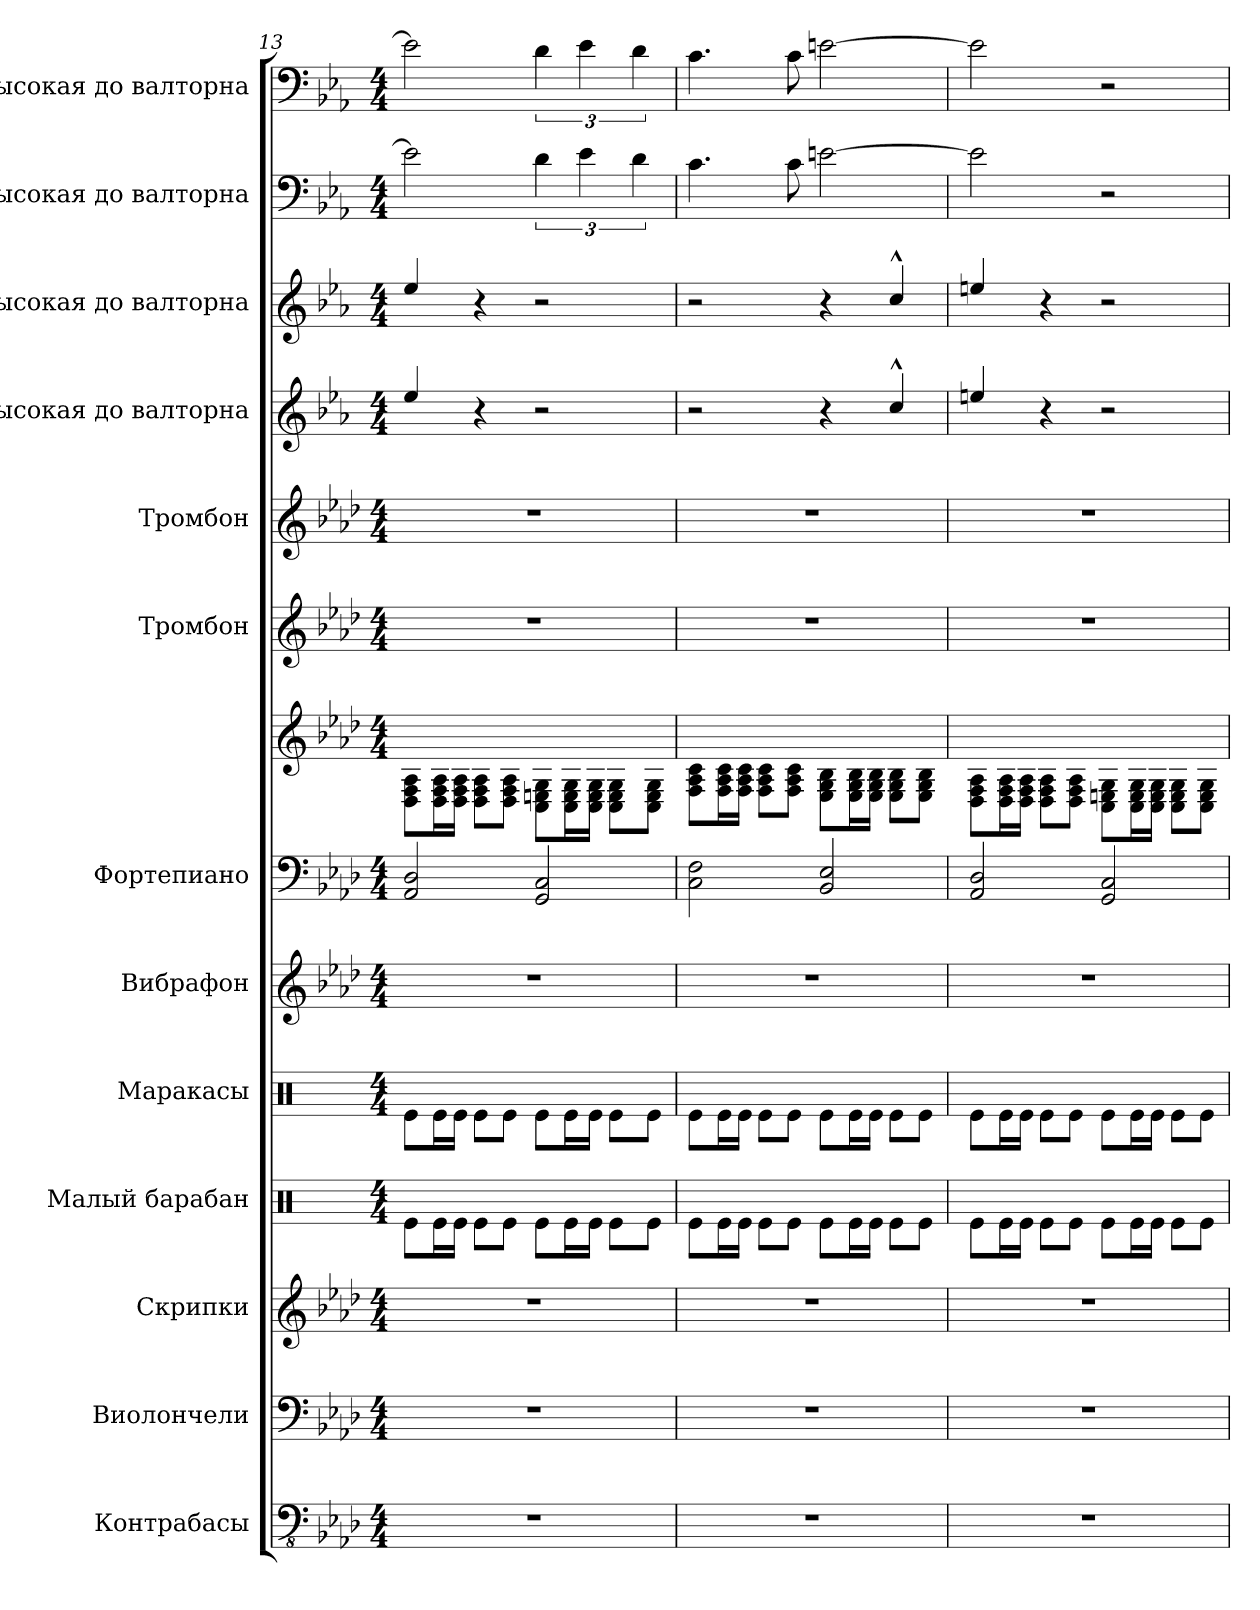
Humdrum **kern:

**kern	**kern	**kern	**kern	**kern	**kern	**kern	**kern	**kern	**kern	**kern	**kern	**kern	**kern
*part13	*part12	*part11	*part10	*part9	*part8	*part7	*part7	*part6	*part5	*part4	*part3	*part2	*part1
*staff14	*staff13	*staff12	*staff11	*staff10	*staff9	*staff8	*staff7	*staff6	*staff5	*staff4	*staff3	*staff2	*staff1
*I"Контрабасы	*I"Виолончели	*I"Скрипки	*I"Малый барабан	*I"Маракасы	*I"Вибрафон	*I"Фортепиано	*	*I"Тромбон	*I"Тромбон	*I"Высокая до валторна	*I"Высокая до валторна	*I"Высокая до валторна	*I"Высокая до валторна
!!LO:PB:g=z
*clefFv4	*clefF4	*clefG2	*clefX	*clefX	*clefG2	*clefF4	*clefG2	*clefG2	*clefG2	*clefG2	*clefG2	*clefF4	*clefF4
*	*	*	*	*	*	*	*	*	*	*ITrd4c7	*ITrd4c7	*ITrd4c7	*ITrd4c7
*k[b-e-a-d-]	*k[b-e-a-d-]	*k[b-e-a-d-]	*k[]	*k[]	*k[b-e-a-d-]	*k[b-e-a-d-]	*k[b-e-a-d-]	*k[b-e-a-d-]	*k[b-e-a-d-]	*k[b-e-a-d-]	*k[b-e-a-d-]	*k[b-e-a-d-]	*k[b-e-a-d-]
*M4/4	*M4/4	*M4/4	*M4/4	*M4/4	*M4/4	*M4/4	*M4/4	*M4/4	*M4/4	*M4/4	*M4/4	*M4/4	*M4/4
=13	=13	=13	=13	=13	=13	=13	=13	=13	=13	=13	=13	=13	=13
1r	1r	1r	8Re\L	8Re\L	1r	2AA-/ 2D-/	8D-\ 8F\ 8A-\L	1r	1r	4a-/	4a-/	2A-\]	2A-\]
.	.	.	16Re\L	16Re\L	.	.	16D-\ 16F\ 16A-\L	.	.	.	.	.	.
.	.	.	16Re\JJ	16Re\JJ	.	.	16D-\ 16F\ 16A-\JJ	.	.	.	.	.	.
.	.	.	8Re\L	8Re\L	.	.	8D-\ 8F\ 8A-\L	.	.	4r	4r	.	.
.	.	.	8Re\J	8Re\J	.	.	8D-\ 8F\ 8A-\J	.	.	.	.	.	.
.	.	.	8Re\L	8Re\L	.	2GG/ 2C/	8C\ 8En\ 8G\L	.	.	2r	2r	6G\	6G\
.	.	.	16Re\L	16Re\L	.	.	16C\ 16E\ 16G\L	.	.	.	.	.	.
.	.	.	.	.	.	.	.	.	.	.	.	6A-\	6A-\
.	.	.	16Re\JJ	16Re\JJ	.	.	16C\ 16E\ 16G\JJ	.	.	.	.	.	.
.	.	.	8Re\L	8Re\L	.	.	8C\ 8E\ 8G\L	.	.	.	.	.	.
.	.	.	.	.	.	.	.	.	.	.	.	6G\	6G\
.	.	.	8Re\J	8Re\J	.	.	8C\ 8E\ 8G\J	.	.	.	.	.	.
=14	=14	=14	=14	=14	=14	=14	=14	=14	=14	=14	=14	=14	=14
1r	1r	1r	8Re\L	8Re\L	1r	2C\ 2F\	8F\ 8A-\ 8c\L	1r	1r	2r	2r	4.F\	4.F\
.	.	.	16Re\L	16Re\L	.	.	16F\ 16A-\ 16c\L	.	.	.	.	.	.
.	.	.	16Re\JJ	16Re\JJ	.	.	16F\ 16A-\ 16c\JJ	.	.	.	.	.	.
.	.	.	8Re\L	8Re\L	.	.	8F\ 8A-\ 8c\L	.	.	.	.	.	.
.	.	.	8Re\J	8Re\J	.	.	8F\ 8A-\ 8c\J	.	.	.	.	8F\	8F\
.	.	.	8Re\L	8Re\L	.	2BB-/ 2E-/	8E-\ 8G\ 8B-\L	.	.	4r	4r	[2An\	[2An\
.	.	.	16Re\L	16Re\L	.	.	16E-\ 16G\ 16B-\L	.	.	.	.	.	.
.	.	.	16Re\JJ	16Re\JJ	.	.	16E-\ 16G\ 16B-\JJ	.	.	.	.	.	.
.	.	.	8Re\L	8Re\L	.	.	8E-\ 8G\ 8B-\L	.	.	4f^^/	4f^^/	.	.
.	.	.	8Re\J	8Re\J	.	.	8E-\ 8G\ 8B-\J	.	.	.	.	.	.
=15	=15	=15	=15	=15	=15	=15	=15	=15	=15	=15	=15	=15	=15
1r	1r	1r	8Re\L	8Re\L	1r	2AA-/ 2D-/	8D-\ 8F\ 8A-\L	1r	1r	4an/	4an/	2A\]	2A\]
.	.	.	16Re\L	16Re\L	.	.	16D-\ 16F\ 16A-\L	.	.	.	.	.	.
.	.	.	16Re\JJ	16Re\JJ	.	.	16D-\ 16F\ 16A-\JJ	.	.	.	.	.	.
.	.	.	8Re\L	8Re\L	.	.	8D-\ 8F\ 8A-\L	.	.	4r	4r	.	.
.	.	.	8Re\J	8Re\J	.	.	8D-\ 8F\ 8A-\J	.	.	.	.	.	.
.	.	.	8Re\L	8Re\L	.	2GG/ 2C/	8C\ 8En\ 8G\L	.	.	2r	2r	2r	2r
.	.	.	16Re\L	16Re\L	.	.	16C\ 16E\ 16G\L	.	.	.	.	.	.
.	.	.	16Re\JJ	16Re\JJ	.	.	16C\ 16E\ 16G\JJ	.	.	.	.	.	.
.	.	.	8Re\L	8Re\L	.	.	8C\ 8E\ 8G\L	.	.	.	.	.	.
.	.	.	8Re\J	8Re\J	.	.	8C\ 8E\ 8G\J	.	.	.	.	.	.
=	=	=	=	=	=	=	=	=	=	=	=	=	=
*-	*-	*-	*-	*-	*-	*-	*-	*-	*-	*-	*-	*-	*-
